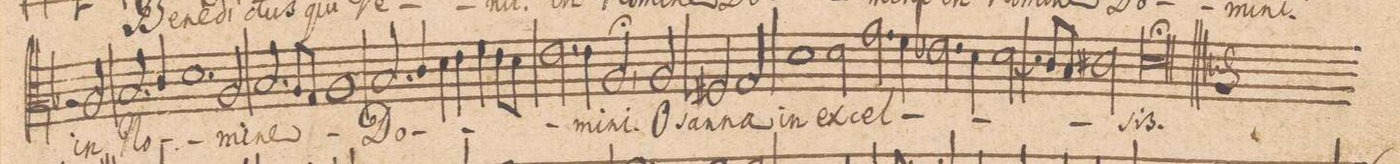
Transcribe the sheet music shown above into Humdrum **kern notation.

**kern	**text
*I"ALTVS.	*
*clefC3	*
*k[b-]	*
*met(C|)	*
*M2/1	*
2r	.
2A/	in
=28-	=28-
2.B-/	No-
4c/	.
1.d\	.
=29-	=29-
2A/	-mi-
2.B-/	-ne
8A/L	.
8G/J	.
=30-	=30-
1A/	.
2.B-/	Do-
4c/	.
=31-	=31-
4d\	.
4e\	.
4f\	.
8e\L	.
8d\J	.
2.e\	.
4e\	-mi-
=32-	=32-
2A;,/	-ni.
2A/	O-
2F#X/	-san-
2G/	-na
=33-	=33-
1d\	in
2d\	ex-
2.g\	-cel-
=34-	=34-
4f\	.
2.e-X\	.
4d\	.
[<2d\	.
=35-	=35-
4d\]	.
8c/L	.
8B-/J	.
2c#X\	.
0.d\;	-sis.
=-	=-
*-	*-
